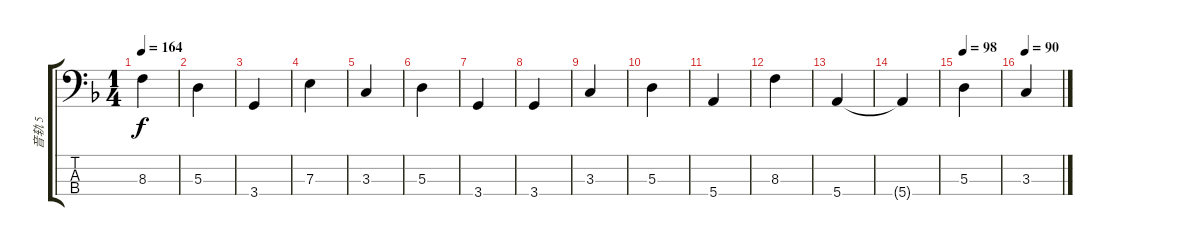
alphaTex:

\track ("音轨 5" "音轨 5") {instrument electricbassfinger}
\staff {score tabs}
\tuning (G2 D2 A1 E1) {hide}
\ts (1 4)
\tempo 164
\clef f4
\ks f
8.3.4{dy f} |
5.3.4 |
3.4.4 |
7.3.4 |
3.3.4 |
5.3.4 |
3.4.4 |
3.4.4 |
3.3.4 |
5.3.4 |
5.4.4 |
8.3.4 |
5.4.4 |
5.4{t}.4 |
\tempo 98
5.3.4 |
\tempo 90
3.3.4
